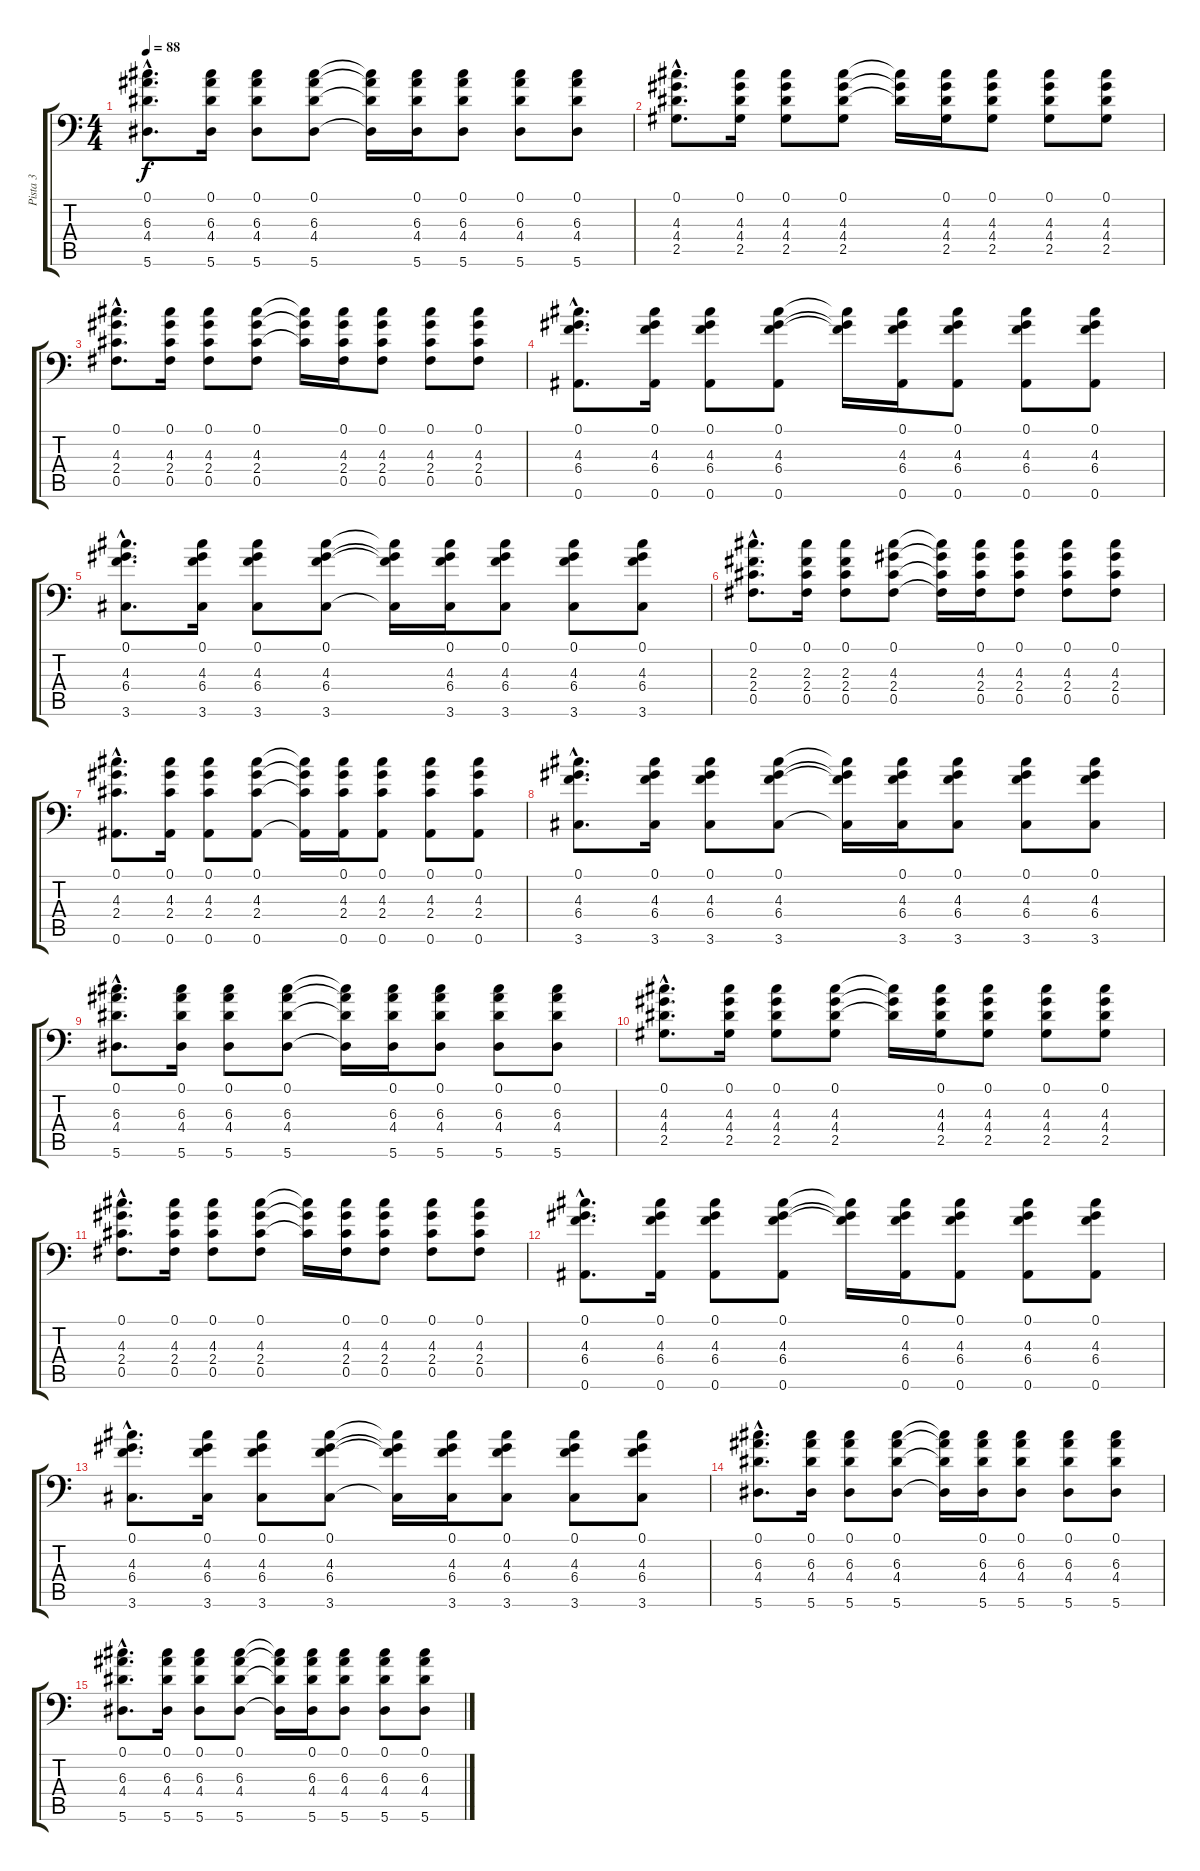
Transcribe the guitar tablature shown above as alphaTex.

\track ("Pista 3" "Pista 3") {instrument distortionguitar}
\staff {score tabs}
\tuning (Db4 Ab3 E3 B2 Gb2 Bb1) {hide}
\ts (4 4)
\tempo 88
\clef f4
\ks c
(0.1{hac} 6.3{hac} 4.4{hac} 5.6{hac}).8{d dy f} (0.1 6.3 4.4 5.6).16 (0.1 6.3 4.4 5.6).8 (0.1 6.3 4.4 5.6).8 (0.1{t} 6.3{t} 4.4{t} 5.6{t}).16 (0.1 6.3 4.4 5.6).16 (0.1 6.3 4.4 5.6).8 (0.1 6.3 4.4 5.6).8 (0.1 6.3 4.4 5.6).8 |
(0.1{hac} 4.3{hac} 4.4{hac} 2.5{hac}).8{d} (0.1 4.3 4.4 2.5).16 (0.1 4.3 4.4 2.5).8 (0.1 4.3 4.4 2.5).8 (0.1{t} 4.3{t} 4.4{t}).16 (0.1 4.3 4.4 2.5).16 (0.1 4.3 4.4 2.5).8 (0.1 4.3 4.4 2.5).8 (0.1 4.3 4.4 2.5).8 |
(0.1{hac} 4.3{hac} 2.4{hac} 0.5{hac}).8{d} (0.1 4.3 2.4 0.5).16 (0.1 4.3 2.4 0.5).8 (0.1 4.3 2.4 0.5).8 (0.1{t} 4.3{t} 2.4{t}).16 (0.1 4.3 2.4 0.5).16 (0.1 4.3 2.4 0.5).8 (0.1 4.3 2.4 0.5).8 (0.1 4.3 2.4 0.5).8 |
(0.1{hac} 4.3{hac} 6.4{hac} 0.6{hac}).8{d} (0.1 4.3 6.4 0.6).16 (0.1 4.3 6.4 0.6).8 (0.1 4.3 6.4 0.6).8 (0.1{t} 4.3{t} 6.4{t}).16 (0.1 4.3 6.4 0.6).16 (0.1 4.3 6.4 0.6).8 (0.1 4.3 6.4 0.6).8 (0.1 4.3 6.4 0.6).8 |
(0.1{hac} 4.3{hac} 6.4{hac} 3.6{hac}).8{d} (0.1 4.3 6.4 3.6).16 (0.1 4.3 6.4 3.6).8 (0.1 4.3 6.4 3.6).8 (0.1{t} 4.3{t} 6.4{t} 3.6{t}).16 (0.1 4.3 6.4 3.6).16 (0.1 4.3 6.4 3.6).8 (0.1 4.3 6.4 3.6).8 (0.1 4.3 6.4 3.6).8 |
(0.1{hac} 2.3{hac} 2.4{hac} 0.5{hac}).8{d} (0.1 2.3 2.4 0.5).16 (0.1 2.3 2.4 0.5).8 (0.1 4.3 2.4 0.5).8 (0.1{t} 4.3{t} 2.4{t} 0.5{t}).16 (0.1 4.3 2.4 0.5).16 (0.1 4.3 2.4 0.5).8 (0.1 4.3 2.4 0.5).8 (0.1 4.3 2.4 0.5).8 |
(0.1{hac} 4.3{hac} 2.4{hac} 0.6{hac}).8{d} (0.1 4.3 2.4 0.6).16 (0.1 4.3 2.4 0.6).8 (0.1 4.3 2.4 0.6).8 (0.1{t} 4.3{t} 2.4{t} 0.6{t}).16 (0.1 4.3 2.4 0.6).16 (0.1 4.3 2.4 0.6).8 (0.1 4.3 2.4 0.6).8 (0.1 4.3 2.4 0.6).8 |
(0.1{hac} 4.3{hac} 6.4{hac} 3.6{hac}).8{d} (0.1 4.3 6.4 3.6).16 (0.1 4.3 6.4 3.6).8 (0.1 4.3 6.4 3.6).8 (0.1{t} 4.3{t} 6.4{t} 3.6{t}).16 (0.1 4.3 6.4 3.6).16 (0.1 4.3 6.4 3.6).8 (0.1 4.3 6.4 3.6).8 (0.1 4.3 6.4 3.6).8 |
(0.1{hac} 6.3{hac} 4.4{hac} 5.6{hac}).8{d} (0.1 6.3 4.4 5.6).16 (0.1 6.3 4.4 5.6).8 (0.1 6.3 4.4 5.6).8 (0.1{t} 6.3{t} 4.4{t} 5.6{t}).16 (0.1 6.3 4.4 5.6).16 (0.1 6.3 4.4 5.6).8 (0.1 6.3 4.4 5.6).8 (0.1 6.3 4.4 5.6).8 |
(0.1{hac} 4.3{hac} 4.4{hac} 2.5{hac}).8{d} (0.1 4.3 4.4 2.5).16 (0.1 4.3 4.4 2.5).8 (0.1 4.3 4.4 2.5).8 (0.1{t} 4.3{t} 4.4{t}).16 (0.1 4.3 4.4 2.5).16 (0.1 4.3 4.4 2.5).8 (0.1 4.3 4.4 2.5).8 (0.1 4.3 4.4 2.5).8 |
(0.1{hac} 4.3{hac} 2.4{hac} 0.5{hac}).8{d} (0.1 4.3 2.4 0.5).16 (0.1 4.3 2.4 0.5).8 (0.1 4.3 2.4 0.5).8 (0.1{t} 4.3{t} 2.4{t}).16 (0.1 4.3 2.4 0.5).16 (0.1 4.3 2.4 0.5).8 (0.1 4.3 2.4 0.5).8 (0.1 4.3 2.4 0.5).8 |
(0.1{hac} 4.3{hac} 6.4{hac} 0.6{hac}).8{d} (0.1 4.3 6.4 0.6).16 (0.1 4.3 6.4 0.6).8 (0.1 4.3 6.4 0.6).8 (0.1{t} 4.3{t} 6.4{t}).16 (0.1 4.3 6.4 0.6).16 (0.1 4.3 6.4 0.6).8 (0.1 4.3 6.4 0.6).8 (0.1 4.3 6.4 0.6).8 |
(0.1{hac} 4.3{hac} 6.4{hac} 3.6{hac}).8{d} (0.1 4.3 6.4 3.6).16 (0.1 4.3 6.4 3.6).8 (0.1 4.3 6.4 3.6).8 (0.1{t} 4.3{t} 6.4{t} 3.6{t}).16 (0.1 4.3 6.4 3.6).16 (0.1 4.3 6.4 3.6).8 (0.1 4.3 6.4 3.6).8 (0.1 4.3 6.4 3.6).8 |
(0.1{hac} 6.3{hac} 4.4{hac} 5.6{hac}).8{d} (0.1 6.3 4.4 5.6).16 (0.1 6.3 4.4 5.6).8 (0.1 6.3 4.4 5.6).8 (0.1{t} 6.3{t} 4.4{t} 5.6{t}).16 (0.1 6.3 4.4 5.6).16 (0.1 6.3 4.4 5.6).8 (0.1 6.3 4.4 5.6).8 (0.1 6.3 4.4 5.6).8 |
(0.1{hac} 6.3{hac} 4.4{hac} 5.6{hac}).8{d} (0.1 6.3 4.4 5.6).16 (0.1 6.3 4.4 5.6).8 (0.1 6.3 4.4 5.6).8 (0.1{t} 6.3{t} 4.4{t} 5.6{t}).16 (0.1 6.3 4.4 5.6).16 (0.1 6.3 4.4 5.6).8 (0.1 6.3 4.4 5.6).8 (0.1 6.3 4.4 5.6).8
